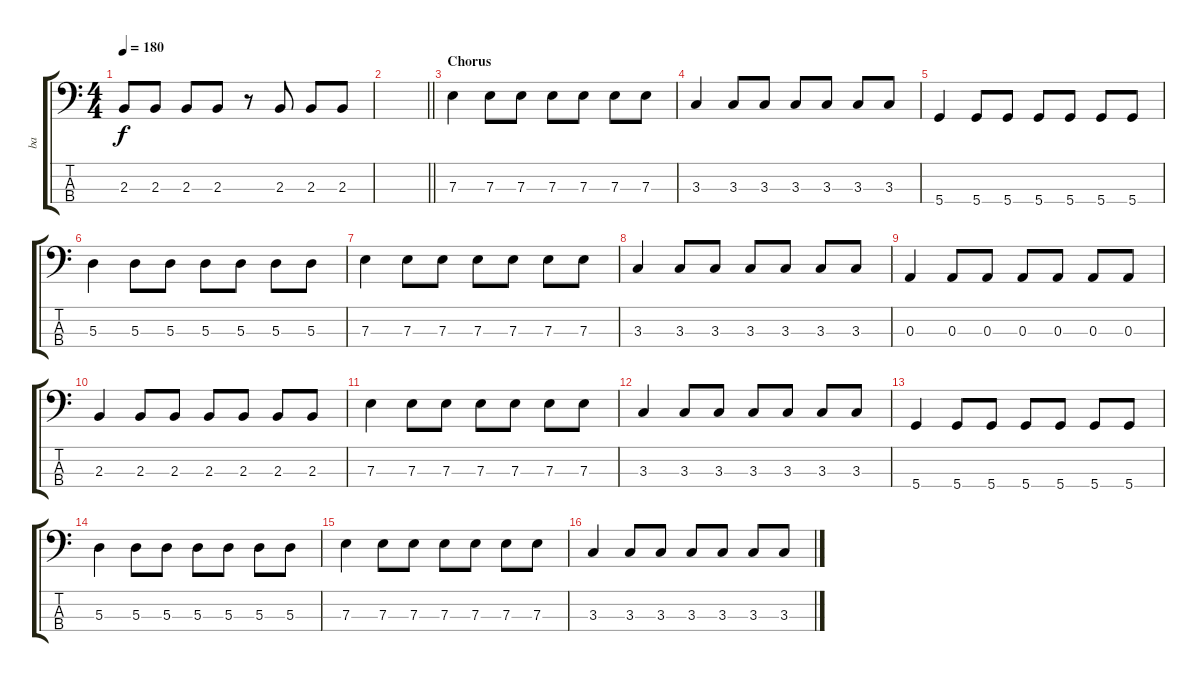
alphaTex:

\track ("ba" "ba") {instrument electricbassfinger}
\staff {score tabs}
\tuning (G2 D2 A1 D1) {hide}
\ts (4 4)
\tempo 180
\clef f4
\ks c
2.3.8{dy f} 2.3.8 2.3.8 2.3.8 r.8 2.3.8 2.3.8 2.3.8 |
\barLineRight lightlight
|
\section ("" "Chorus")
7.3.4 7.3.8 7.3.8 7.3.8 7.3.8 7.3.8 7.3.8 |
3.3.4 3.3.8 3.3.8 3.3.8 3.3.8 3.3.8 3.3.8 |
5.4.4 5.4.8 5.4.8 5.4.8 5.4.8 5.4.8 5.4.8 |
5.3.4 5.3.8 5.3.8 5.3.8 5.3.8 5.3.8 5.3.8 |
7.3.4 7.3.8 7.3.8 7.3.8 7.3.8 7.3.8 7.3.8 |
3.3.4 3.3.8 3.3.8 3.3.8 3.3.8 3.3.8 3.3.8 |
0.3.4 0.3.8 0.3.8 0.3.8 0.3.8 0.3.8 0.3.8 |
2.3.4 2.3.8 2.3.8 2.3.8 2.3.8 2.3.8 2.3.8 |
7.3.4 7.3.8 7.3.8 7.3.8 7.3.8 7.3.8 7.3.8 |
3.3.4 3.3.8 3.3.8 3.3.8 3.3.8 3.3.8 3.3.8 |
5.4.4 5.4.8 5.4.8 5.4.8 5.4.8 5.4.8 5.4.8 |
5.3.4 5.3.8 5.3.8 5.3.8 5.3.8 5.3.8 5.3.8 |
7.3.4 7.3.8 7.3.8 7.3.8 7.3.8 7.3.8 7.3.8 |
3.3.4 3.3.8 3.3.8 3.3.8 3.3.8 3.3.8 3.3.8
